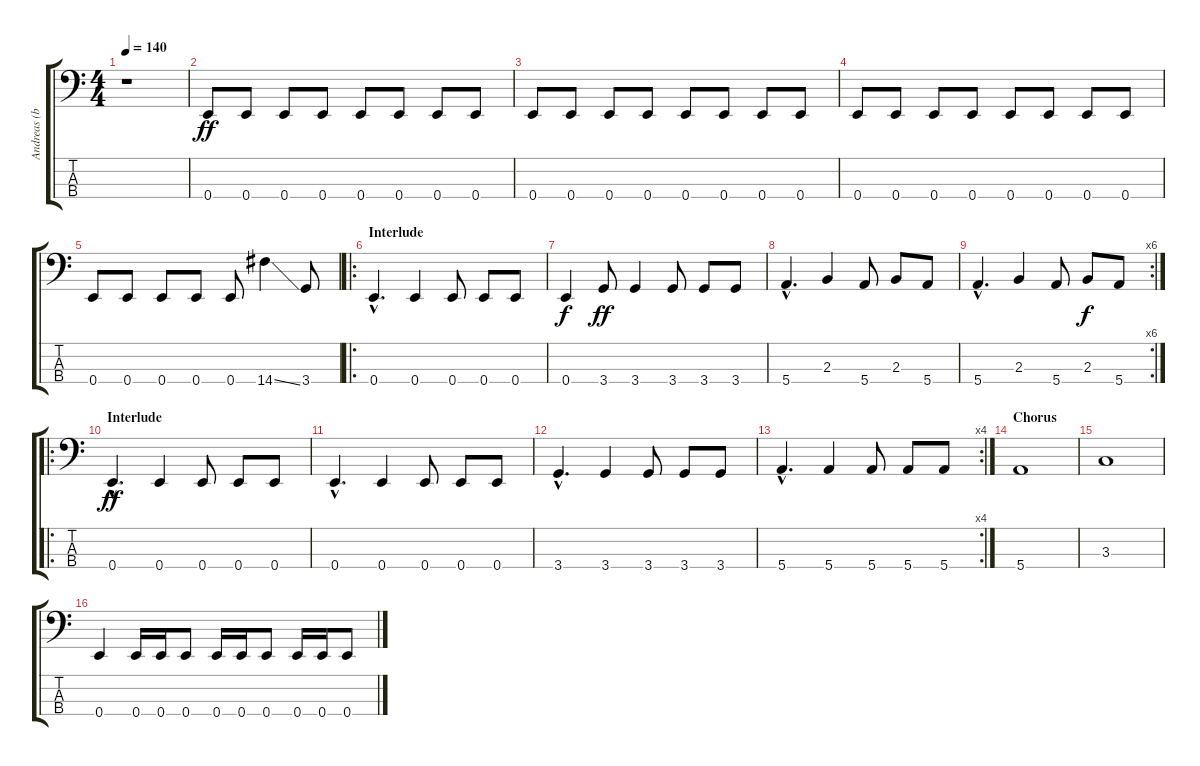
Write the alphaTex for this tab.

\track ("Andreas (bass)" "Andreas (b") {instrument electricbassfinger}
\staff {score tabs}
\tuning (G2 D2 A1 E1) {hide}
\ts (4 4)
\tempo 140
\clef f4
\ks c
r.1{dy ff} |
0.4.8 0.4.8 0.4.8 0.4.8 0.4.8 0.4.8 0.4.8 0.4.8 |
0.4.8 0.4.8 0.4.8 0.4.8 0.4.8 0.4.8 0.4.8 0.4.8 |
0.4.8 0.4.8 0.4.8 0.4.8 0.4.8 0.4.8 0.4.8 0.4.8 |
0.4.8 0.4.8 0.4.8 0.4.8 0.4.8 14.4{ss}.4 3.4.8 |
\ro
\section ("" "Interlude")
0.4{hac}.4{d} 0.4.4 0.4.8 0.4.8 0.4.8 |
0.4.4{dy f} 3.4.8{dy ff} 3.4.4 3.4.8 3.4.8 3.4.8 |
5.4{hac}.4{d} 2.3.4 5.4.8 2.3.8 5.4.8 |
\rc 6
5.4{hac}.4{d} 2.3.4 5.4.8 2.3.8{dy f} 5.4.8 |
\ro
\section ("" "Interlude")
0.4{hac}.4{d dy ff} 0.4.4 0.4.8 0.4.8 0.4.8 |
0.4{hac}.4{d} 0.4.4 0.4.8 0.4.8 0.4.8 |
3.4{hac}.4{d} 3.4.4 3.4.8 3.4.8 3.4.8 |
\rc 4
5.4{hac}.4{d} 5.4.4 5.4.8 5.4.8 5.4.8 |
\section ("" "Chorus")
5.4.1 |
3.3.1 |
0.4.4 0.4.16 0.4.16 0.4.8 0.4.16 0.4.16 0.4.8 0.4.16 0.4.16 0.4.8
